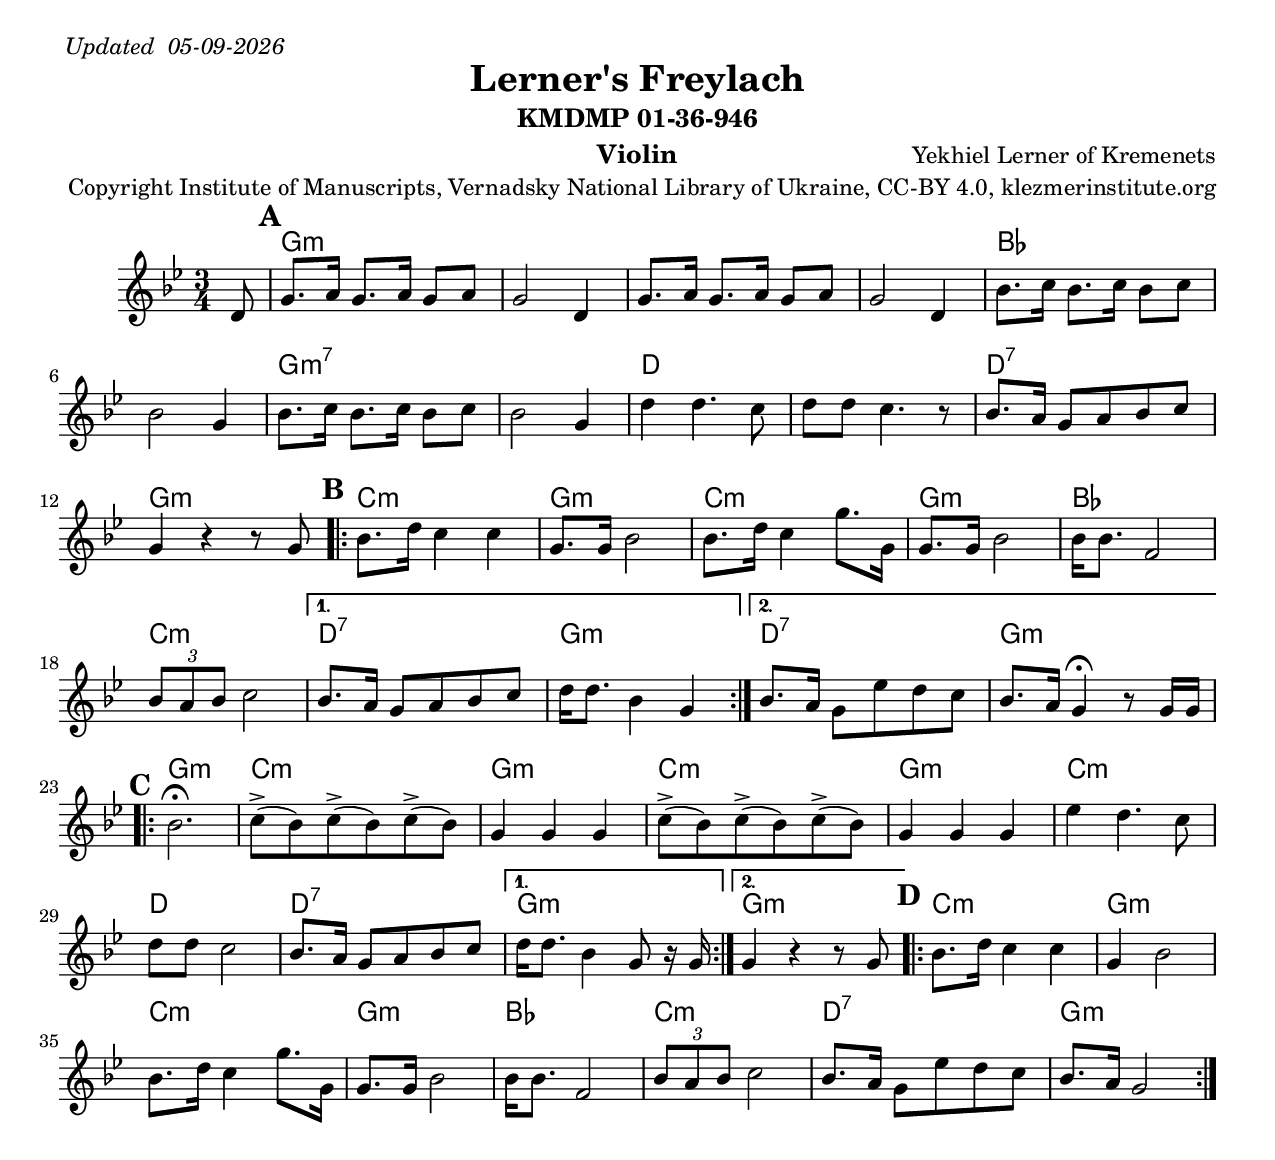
\version "2.18.0"
\include "english.ly"
%\pointAndClickOff
\paper{
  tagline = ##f
  print-all-headers = ##t
  #(set-paper-size "letter")
}

date = #(strftime "%d-%m-%Y" (localtime (current-time)))
\markup{ \italic{ " Updated " \date } }

%\markup{ Source filename: KMDMP 01-36-946 - Lerners Frailach C leadsheet - Eric Rangell.ly }

global = {
  \clef treble
  \key g \minor
  \time 3/4
  \set Score.markFormatter = #format-mark-box-alphabet
}


%################################# Music Blocks ########################

sopmusicA = \relative c'' { 
\mark \default
g8. a16 g8. a16 g8 a8 
g2 d4
g8. a16 g8. a16 g8 a 
g2 d4 
bf'8. c16 bf8. c16 bf8 c8 
bf2 g4
bf8. c16 bf8. c16 bf8 c8 
bf2 g4
d'4 d4. c8
d8 d8 c4. r8
bf8. a16 g8 a bf c
g4 r4 r8 g8 
}

sopmusicB = \relative c'' {
\mark \default
bf8. d16 c4 c4
g8. g16 bf2
bf8. d16 c4 g'8. g,16
g8. g16 bf2
bf16 bf8. f2 
\times 2/3 {bf8 a8 bf8} c2
}

sopmusicBA = \relative c'' {
bf8. a16 g8 a bf c 
d16 d8. bf4 g
}

sopmusicBB = \relative c'' { 
bf8. a16 g8 ef' d c 
bf8. a16 g4 \fermata r8 g16 g16 
}

sopmusicC = \relative c'' {
\mark \default
bf2. \fermata
c8-> (bf8) c-> (bf) c-> (bf)
g4 g g 
c8-> (bf8) c-> (bf) c-> (bf)
g4 g g 
ef'4 d4. c8 
d8 d c2 
bf8. a16 g8 a bf c 
}

sopmusicCA = \relative c'' {
d16 d8. bf4 g8 r16 g16
}

sopmusicCB = \relative c'' {
g4 r4 r8 g8
}

sopmusicD = \relative c'' {
\mark \default
bf8. d16 c4 c4 
g4 bf2 
bf8. d16 c4 g'8. g,16 
g8. g16 bf2 
bf16 bf8. f2 
\times 2/3 {bf8 a bf} c2 
bf8. a16 g8 ef' d c 
bf8. a16 g2
}


%#################################### Melody ########################
melody = \transpose c c \relative c' {
  \global
  \partial 8 \relative c' {d8}    %lead in notes

\sopmusicA 
\repeat volta 2 \sopmusicB \alternative {\sopmusicBA \sopmusicBB}
\repeat volta 2 \sopmusicC \alternative {\sopmusicCA \sopmusicCB}
\repeat volta 2 { \sopmusicD }

}
%################################# Lyrics #####################





%################################# Chords #######################

harmonies = \transpose c c \chordmode { 
g2.:m s2. s2. s2. bf2. s2. 
g2.:m7 s2. d2. s2. d2.:7 g2.:m
c2.:m g2.:m c2.:m g2.:m bf2. c2.:m
d2.:7 g2.:m d2.:7 g2.:m g2.:m c2.:m g2.:m
c2.:m g2.:m c2.:m d2. d2.:7 g2.:m g2.:m
c2.:m g2.:m c2.:m g2.:m bf2. c2.:m d2.:7 g2.:m
}

\score {
  <<
    \new ChordNames {
      \set chordChanges = ##f
      #(set-paper-size "letter")
      #(set-paper-size "letter")
	  s8
      \harmonies
    }
    \new Staff
    \melody
  >>


\header {
    title="Lerner's Freylach"
    subtitle="KMDMP 01-36-946"
    instrument="Violin"
    composer="Yekhiel Lerner of Kremenets"
	opus="Copyright Institute of Manuscripts, Vernadsky National Library of Ukraine, CC-BY 4.0, klezmerinstitute.org"
}

  \midi{\tempo 4 = 120}
  \layout{indent = 1.0\cm}
}
